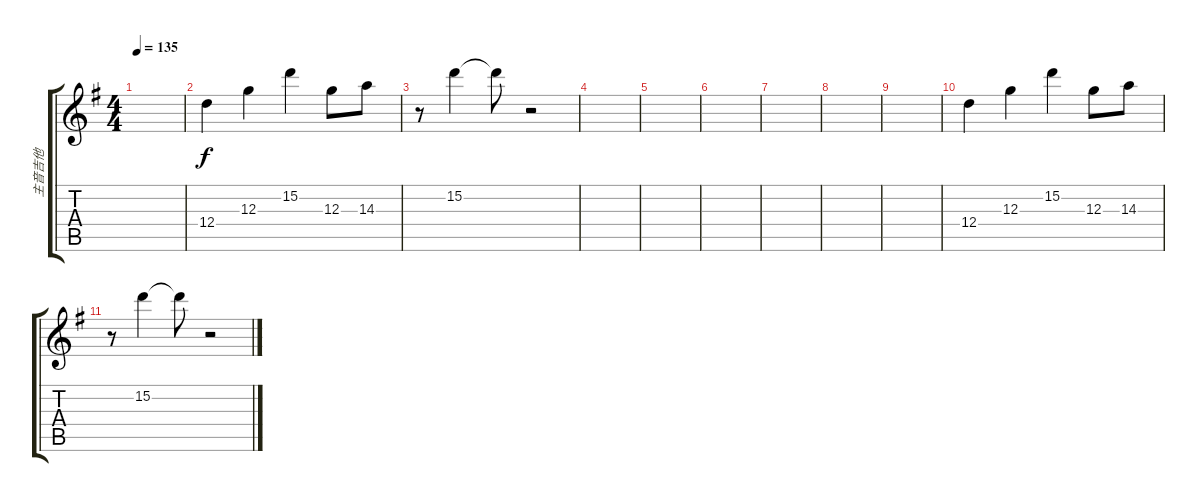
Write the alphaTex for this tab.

\track ("主音吉他" "主音吉他") {instrument distortionguitar}
\staff {score tabs}
\tuning (E4 B3 G3 D3 A2 E2) {hide}
\ts (4 4)
\tempo 135
\clef g2
\ks g
|
12.4.4 12.3.4 15.2.4 12.3.8 14.3.8 |
r.8 15.2.4 15.2{t}.8 r.2 |
|
|
|
|
|
|
12.4.4 12.3.4 15.2.4 12.3.8 14.3.8 |
r.8 15.2.4 15.2{t}.8 r.2
